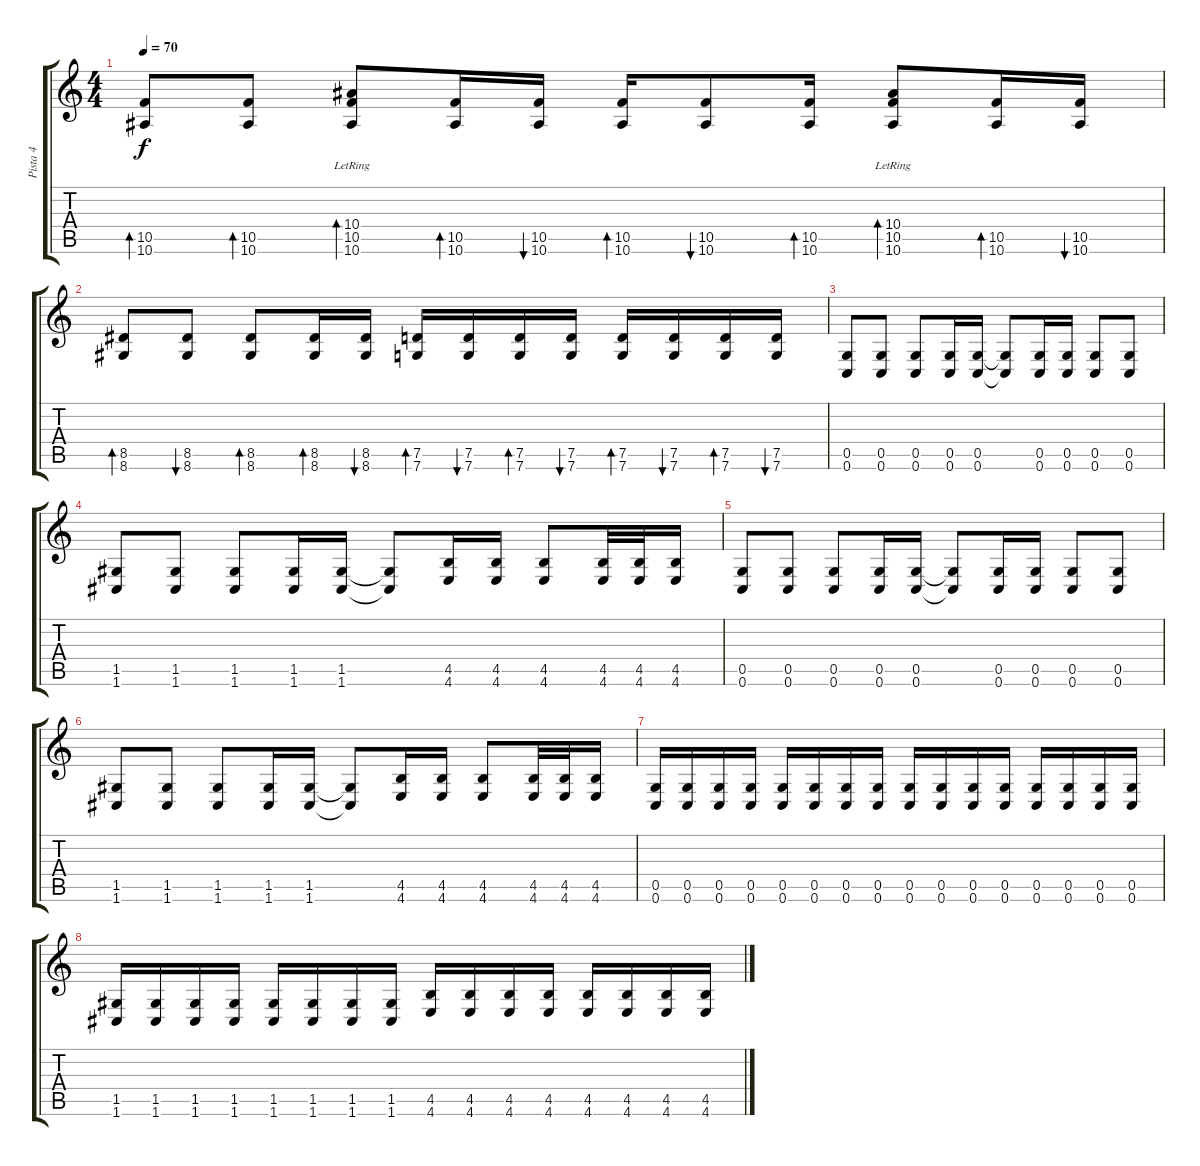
\track ("Pista 4" "Pista 4") {instrument electricguitarjazz}
\staff {score tabs}
\tuning (D4 A3 F3 C3 G2 C2) {hide}
\ts (4 4)
\tempo 70
\clef g2
\ks c
(10.5 10.6).8{bd 60 dy f instrument acousticguitarsteel} (10.5 10.6).8{bd 60} (10.4{lr} 10.5 10.6).8{bd 60} (10.5 10.6).16{bd 60} (10.5 10.6).16{bu 60} (10.5 10.6).16{bd 60} (10.5 10.6).8{bu 60} (10.5 10.6).16{bd 60} (10.4{lr} 10.5 10.6).8{bd 60} (10.5 10.6).16{bd 60} (10.5 10.6).16{bu 60} |
(8.5 8.6).8{bd 60} (8.5 8.6).8{bu 60} (8.5 8.6).8{bd 60} (8.5 8.6).16{bd 60} (8.5 8.6).16{bu 60} (7.5 7.6).16{bd 60} (7.5 7.6).16{bu 60} (7.5 7.6).16{bd 60} (7.5 7.6).16{bu 60} (7.5 7.6).16{bd 60} (7.5 7.6).16{bu 60} (7.5 7.6).16{bd 60} (7.5 7.6).16{bu 60} |
(0.5 0.6).8{volume 13 instrument distortionguitar} (0.5 0.6).8 (0.5 0.6).8 (0.5 0.6).16 (0.5 0.6).16 (0.5{t} 0.6{t}).8 (0.5 0.6).16 (0.5 0.6).16 (0.5 0.6).8 (0.5 0.6).8 |
(1.5 1.6).8{volume 13 instrument distortionguitar} (1.5 1.6).8 (1.5 1.6).8 (1.5 1.6).16 (1.5 1.6).16 (1.5{t} 1.6{t}).8 (4.5 4.6).16 (4.5 4.6).16 (4.5 4.6).8 (4.5 4.6).32 (4.5 4.6).32 (4.5 4.6).16 |
(0.5 0.6).8{volume 13 instrument distortionguitar} (0.5 0.6).8 (0.5 0.6).8 (0.5 0.6).16 (0.5 0.6).16 (0.5{t} 0.6{t}).8 (0.5 0.6).16 (0.5 0.6).16 (0.5 0.6).8 (0.5 0.6).8 |
(1.5 1.6).8{volume 13 instrument distortionguitar} (1.5 1.6).8 (1.5 1.6).8 (1.5 1.6).16 (1.5 1.6).16 (1.5{t} 1.6{t}).8 (4.5 4.6).16 (4.5 4.6).16 (4.5 4.6).8 (4.5 4.6).32 (4.5 4.6).32 (4.5 4.6).16 |
(0.5 0.6).16{volume 14 instrument distortionguitar} (0.5 0.6).16 (0.5 0.6).16 (0.5 0.6).16 (0.5 0.6).16 (0.5 0.6).16 (0.5 0.6).16 (0.5 0.6).16 (0.5 0.6).16 (0.5 0.6).16 (0.5 0.6).16 (0.5 0.6).16 (0.5 0.6).16 (0.5 0.6).16 (0.5 0.6).16 (0.5 0.6).16 |
(1.5 1.6).16 (1.5 1.6).16 (1.5 1.6).16 (1.5 1.6).16 (1.5 1.6).16 (1.5 1.6).16 (1.5 1.6).16 (1.5 1.6).16 (4.5 4.6).16 (4.5 4.6).16 (4.5 4.6).16 (4.5 4.6).16 (4.5 4.6).16 (4.5 4.6).16 (4.5 4.6).16 (4.5 4.6).16
